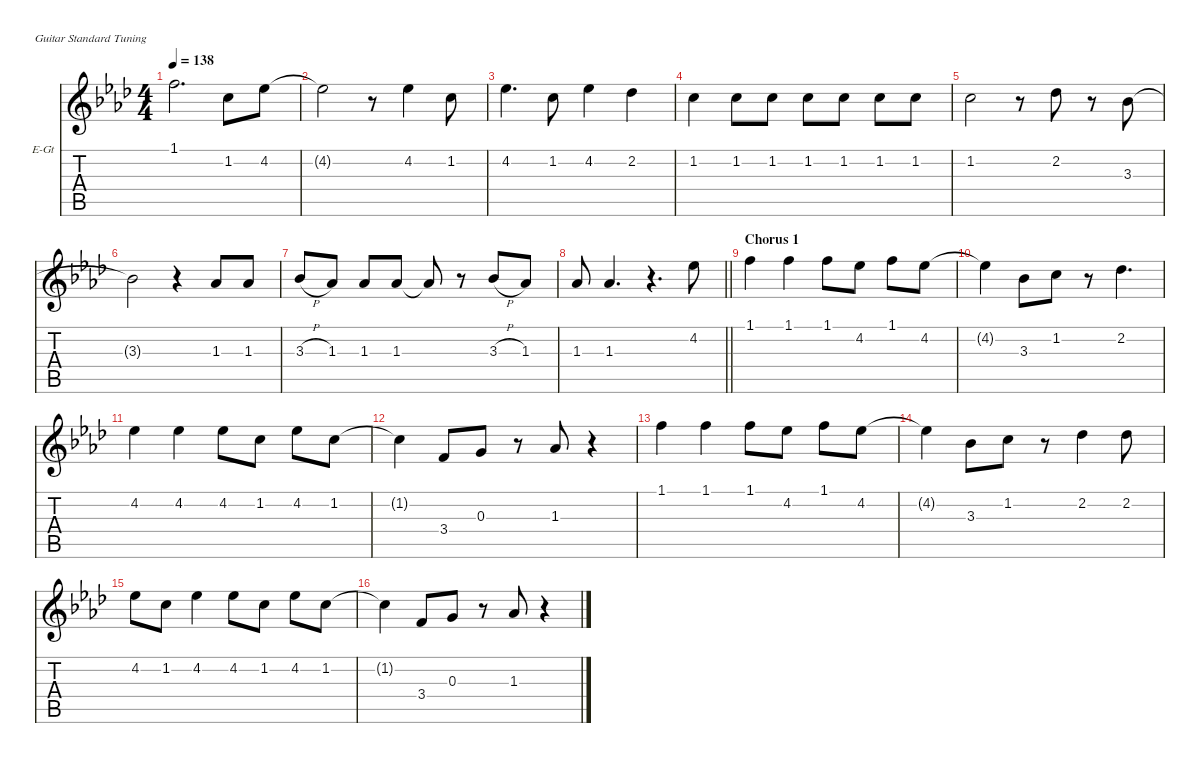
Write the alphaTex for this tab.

\defaultSystemsLayout 4
\hideDynamics
\bracketExtendMode nobrackets
\firstSystemTrackNameOrientation horizontal
\otherSystemsTrackNameOrientation horizontal
\track ("melody 07" "E-Gt") {instrument electricguitarclean}
\staff {score tabs}
\tuning (E4 B3 G3 D3 A2 E2)
\ts (4 4)
\tempo 138
\clef g2
\scale
0.25
\ks ab
1.1{acc forcenatural}.2{d dy mf} 1.2{acc forcenatural}.8 4.2{acc b}.8 |
\scale
0.25 4.2{t acc b}.2 r.8 4.2{acc b}.4 1.2{acc forcenatural}.8 |
\scale
0.25 4.2{acc b}.4{d} 1.2{acc forcenatural}.8 4.2{acc b}.4 2.2{acc b}.4 |
\scale
0.25 1.2{acc forcenatural}.4 1.2{acc forcenatural}.8 1.2{acc forcenatural}.8 1.2{acc forcenatural}.8 1.2{acc forcenatural}.8 1.2{acc forcenatural}.8 1.2{acc forcenatural}.8 |
\scale
0.25 1.2{acc forcenatural}.2 r.8 2.2{acc b}.8 r.8 3.3{acc b}.8 |
\scale
0.25 3.3{t acc b}.2 r.4 1.3{acc b}.8 1.3{acc b}.8 |
\scale
0.25 3.3{h acc b}.8 1.3{acc b}.8 1.3{acc b}.8 1.3{acc b}.8 1.3{t acc b}.8 r.8 3.3{h acc b}.8 1.3{acc b}.8 |
\scale
0.25
\barLineRight lightlight
1.3{acc b}.8 1.3{acc b}.4{d} r.4{d} 4.2{acc b}.8 |
\section ("" "Chorus 1")
\scale
0.25 1.1{acc forcenatural}.4 1.1{acc forcenatural}.4 1.1{acc forcenatural}.8 4.2{acc b}.8 1.1{acc forcenatural}.8 4.2{acc b}.8 |
\scale
0.25 4.2{t acc b}.4 3.3{acc b}.8 1.2{acc forcenatural}.8 r.8 2.2{acc b}.4{d} |
\scale
0.25 4.2{acc b}.4 4.2{acc b}.4 4.2{acc b}.8 1.2{acc forcenatural}.8 4.2{acc b}.8 1.2{acc forcenatural}.8 |
\scale
0.25 1.2{t acc forcenatural}.4 3.4{acc forcenatural}.8 0.3{acc forcenatural}.8 r.8 1.3{acc b}.8 r.4 |
\scale
0.25 1.1{acc forcenatural}.4 1.1{acc forcenatural}.4 1.1{acc forcenatural}.8 4.2{acc b}.8 1.1{acc forcenatural}.8 4.2{acc b}.8 |
\scale
0.25 4.2{t acc b}.4 3.3{acc b}.8 1.2{acc forcenatural}.8 r.8 2.2{acc b}.4 2.2{acc b}.8 |
\scale
0.25 4.2{acc b}.8 1.2{acc forcenatural}.8 4.2{acc b}.4 4.2{acc b}.8 1.2{acc forcenatural}.8 4.2{acc b}.8 1.2{acc forcenatural}.8 |
\scale
0.25 1.2{t acc forcenatural}.4 3.4{acc forcenatural}.8 0.3{acc forcenatural}.8 r.8 1.3{acc b}.8 r.4
